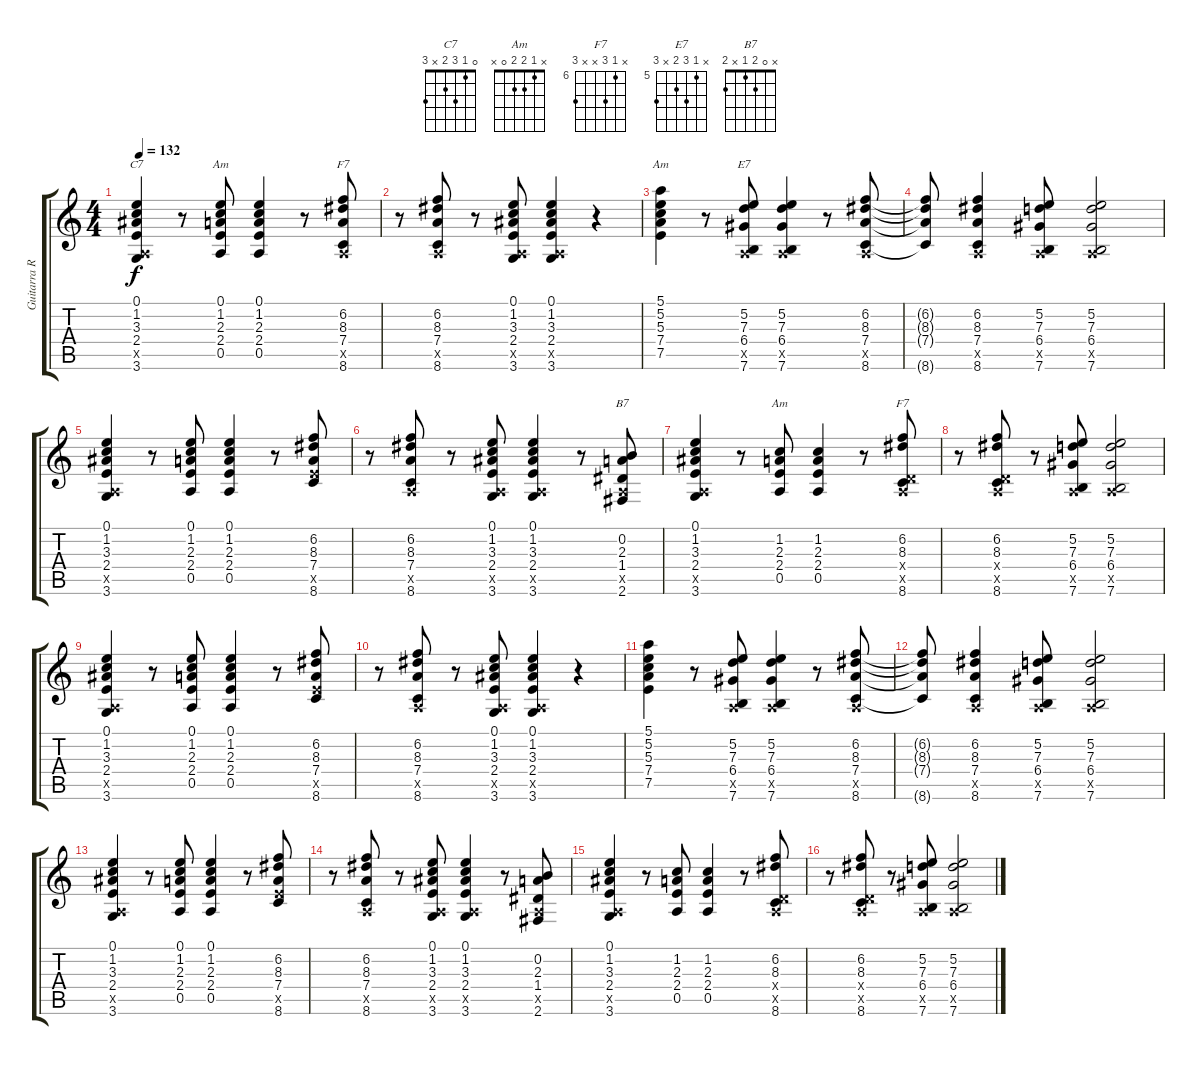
\track ("Guitarra Ritmica" "Guitarra R") {instrument electricguitarmuted}
\staff {score tabs}
\tuning (E4 B3 G3 D3 A2 E2) {hide}
\chord ("C7" 0 1 3 2 x 3)
\chord ("Am" 0 1 2 2 0 x)
\chord ("F7" x 6 8 7 x 8) {firstfret 6}
\chord ("Am" 5 5 5 7 7 x) {firstfret 5}
\chord ("E7" x 5 7 6 x 7) {firstfret 5}
\chord ("B7" x 0 2 1 x 2)
\chord ("Am" x 1 2 2 0 x)
\chord ("F7" x 6 8 x x 8) {firstfret 6}
\ts (4 4)
\tempo 132
\clef g2
\ks c
(0.1 1.2 3.3 2.4 0.5{x} 3.6).4{ch "C7" dy f} r.8 (0.1 1.2 2.3 2.4 0.5).8{ch "Am"} (0.1 1.2 2.3 2.4 0.5).4 r.8 (6.2 8.3 7.4 0.5{x} 8.6).8{ch "F7"} |
r.8 (6.2 8.3 7.4 0.5{x} 8.6).8 r.8 (0.1 1.2 3.3 2.4 0.5{x} 3.6).8 (0.1 1.2 3.3 2.4 0.5{x} 3.6).4 r.4 |
(5.1 5.2 5.3 7.4 7.5).4{ch "Am"} r.8 (5.2 7.3 6.4 0.5{x} 7.6).8{ch "E7"} (5.2 7.3 6.4 0.5{x} 7.6).4 r.8 (6.2 8.3 7.4 0.5{x} 8.6).8 |
(6.2{t} 8.3{t} 7.4{t} 8.6{t}).8 (6.2 8.3 7.4 0.5{x} 8.6).4 (5.2 7.3 6.4 0.5{x} 7.6).8 (5.2 7.3 6.4 0.5{x} 7.6).2 |
(0.1 1.2 3.3 2.4 0.5{x} 3.6).4 r.8 (0.1 1.2 2.3 2.4 0.5).8 (0.1 1.2 2.3 2.4 0.5).4 r.8 (6.2 8.3 7.4 7.5{x} 8.6).8 |
r.8 (6.2 8.3 7.4 0.5{x} 8.6).8 r.8 (0.1 1.2 3.3 2.4 0.5{x} 3.6).8 (0.1 1.2 3.3 2.4 0.5{x} 3.6).4 r.8 (0.2 2.3 1.4 0.5{x} 2.6).8{ch "B7"} |
(0.1 1.2 3.3 2.4 0.5{x} 3.6).4 r.8 (1.2 2.3 2.4 0.5).8{ch "Am"} (1.2 2.3 2.4 0.5).4 r.8 (6.2 8.3 0.4{x} 0.5{x} 8.6).8{ch "F7"} |
r.8 (6.2 8.3 0.4{x} 0.5{x} 8.6).8 r.8 (5.2 7.3 6.4 0.5{x} 7.6).8 (5.2 7.3 6.4 0.5{x} 7.6).2 |
(0.1 1.2 3.3 2.4 0.5{x} 3.6).4 r.8 (0.1 1.2 2.3 2.4 0.5).8 (0.1 1.2 2.3 2.4 0.5).4 r.8 (6.2 8.3 7.4 7.5{x} 8.6).8 |
r.8 (6.2 8.3 7.4 0.5{x} 8.6).8 r.8 (0.1 1.2 3.3 2.4 0.5{x} 3.6).8 (0.1 1.2 3.3 2.4 0.5{x} 3.6).4 r.4 |
(5.1 5.2 5.3 7.4 7.5).4 r.8 (5.2 7.3 6.4 0.5{x} 7.6).8 (5.2 7.3 6.4 0.5{x} 7.6).4 r.8 (6.2 8.3 7.4 0.5{x} 8.6).8 |
(6.2{t} 8.3{t} 7.4{t} 8.6{t}).8 (6.2 8.3 7.4 0.5{x} 8.6).4 (5.2 7.3 6.4 0.5{x} 7.6).8 (5.2 7.3 6.4 0.5{x} 7.6).2 |
(0.1 1.2 3.3 2.4 0.5{x} 3.6).4 r.8 (0.1 1.2 2.3 2.4 0.5).8 (0.1 1.2 2.3 2.4 0.5).4 r.8 (6.2 8.3 7.4 7.5{x} 8.6).8 |
r.8 (6.2 8.3 7.4 0.5{x} 8.6).8 r.8 (0.1 1.2 3.3 2.4 0.5{x} 3.6).8 (0.1 1.2 3.3 2.4 0.5{x} 3.6).4 r.8 (0.2 2.3 1.4 0.5{x} 2.6).8 |
(0.1 1.2 3.3 2.4 0.5{x} 3.6).4 r.8 (1.2 2.3 2.4 0.5).8 (1.2 2.3 2.4 0.5).4 r.8 (6.2 8.3 0.4{x} 0.5{x} 8.6).8 |
r.8 (6.2 8.3 0.4{x} 0.5{x} 8.6).8 r.8 (5.2 7.3 6.4 0.5{x} 7.6).8 (5.2 7.3 6.4 0.5{x} 7.6).2
